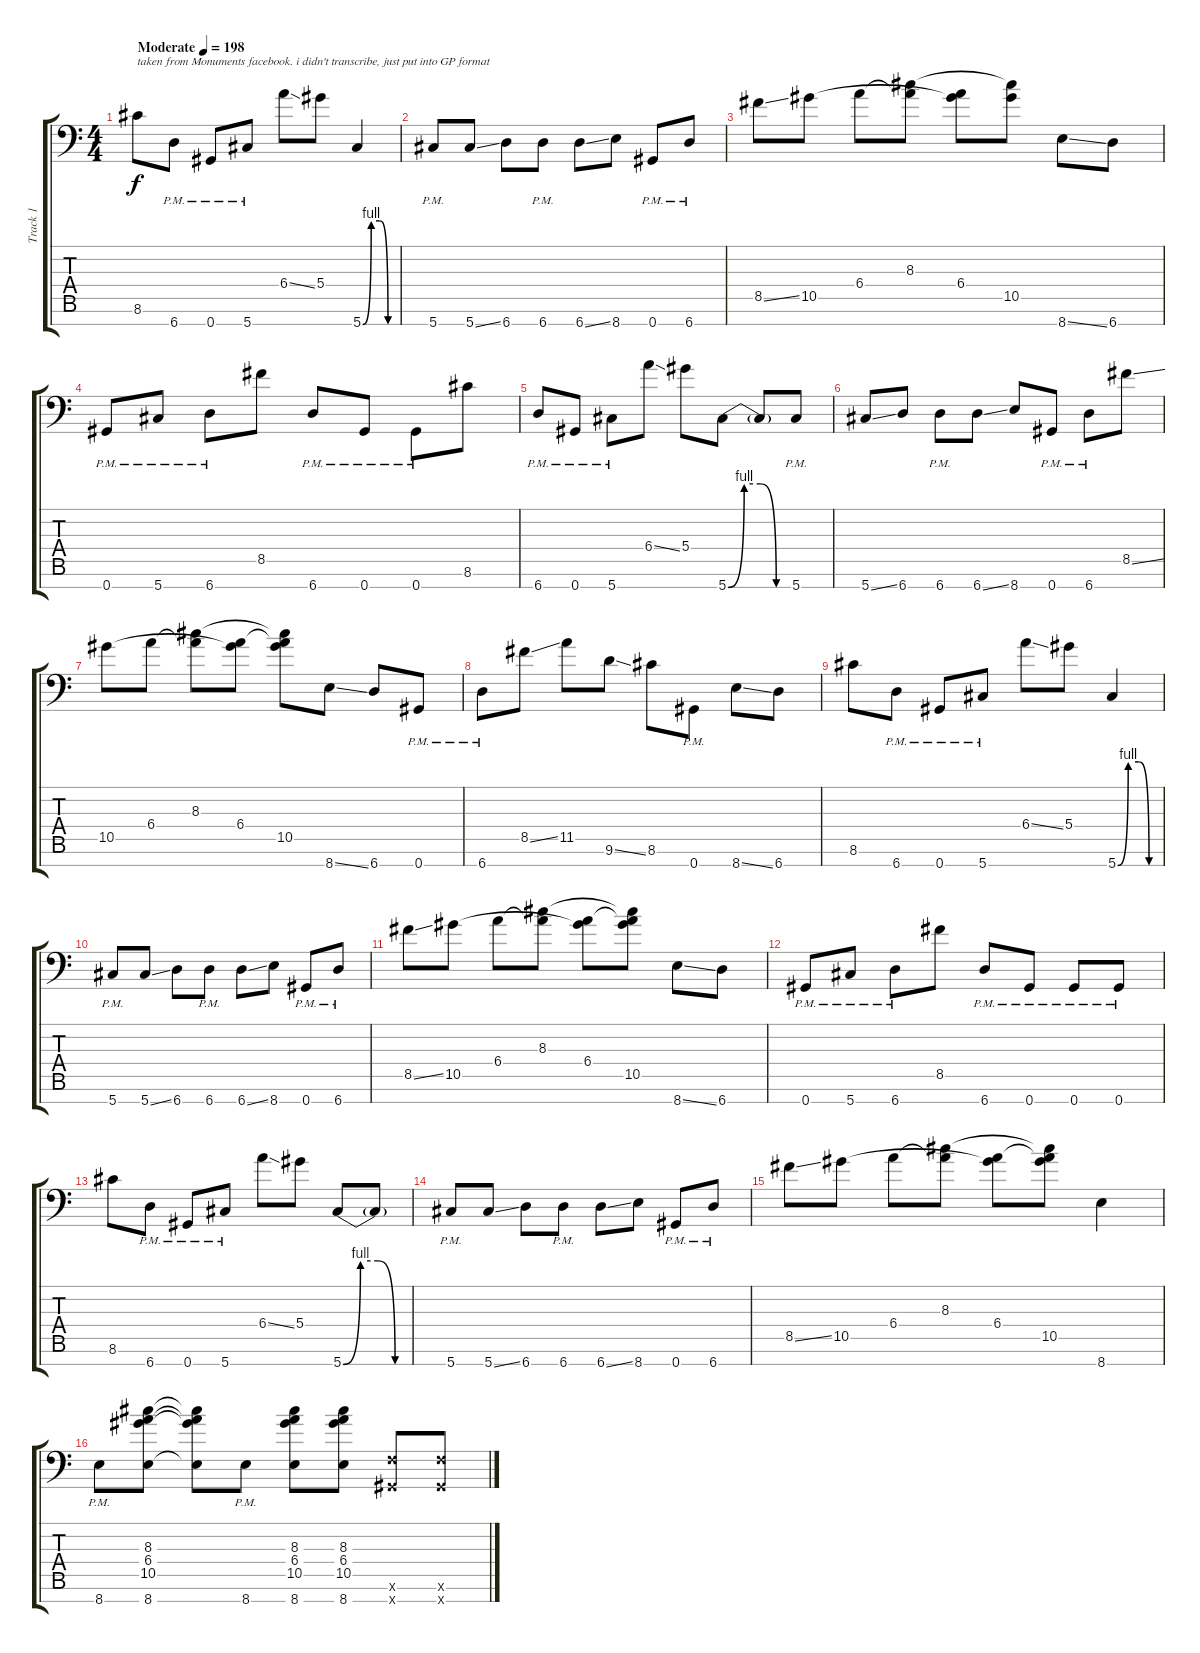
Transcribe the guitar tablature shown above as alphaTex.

\track ("Track 1" "Track 1") {instrument distortionguitar}
\staff {score tabs}
\tuning (Eb4 Bb3 F3 Eb3 Bb2 F2 Ab1) {hide}
\ts (4 4)
\tempo (198 "Moderate")
\clef f4
\ks c
8.6.8{txt "taken from Monuments facebook. i didn't transcribe, just put into GP format" dy f instrument distortionguitar} 6.7{pm}.8 0.7{pm}.8 5.7{pm}.8 6.4{ss}.8 5.4.8 5.7{be (custom 0 0 15 4 30 4 45 0 60 0)}.4 |
5.7{pm}.8 5.7{ss}.8 6.7.8 6.7{pm}.8 6.7{ss}.8 8.7.8 0.7{pm}.8 6.7{pm}.8 |
8.5{ss}.8 10.5.8 6.4.8 (8.3 6.4{t}).8 (6.4 10.5{t}).8 (8.3{t} 10.5).8 8.7{ss}.8 6.7.8 |
0.7{pm}.8 5.7{pm}.8 6.7{pm}.8 8.5.8 6.7{pm}.8 0.7{pm}.8 0.7{pm}.8 8.6.8 |
6.7{pm}.8 0.7{pm}.8 5.7{pm}.8 6.4{ss}.8 5.4.8 5.7{be (custom 0 0 15 4 30 4 45 0 60 0)}.8 5.7{t}.8 5.7{pm}.8 |
5.7{ss}.8 6.7.8 6.7{pm}.8 6.7{ss}.8 8.7.8 0.7{pm}.8 6.7{pm}.8 8.5{ss}.8 |
10.5.8 6.4.8 (8.3 6.4{t}).8 (6.4 10.5{t}).8 (8.3{t} 6.4{t} 10.5).8 8.7{ss}.8 6.7.8 0.7{pm}.8 |
6.7{pm}.8 8.5{ss}.8 11.5.8 9.6{ss}.8 8.6.8 0.7{pm}.8 8.7{ss}.8 6.7.8 |
8.6.8 6.7{pm}.8 0.7{pm}.8 5.7{pm}.8 6.4{ss}.8 5.4.8 5.7{be (custom 0 0 15 4 30 4 45 0 60 0)}.4 |
5.7{pm}.8 5.7{ss}.8 6.7.8 6.7{pm}.8 6.7{ss}.8 8.7.8 0.7{pm}.8 6.7{pm}.8 |
8.5{ss}.8 10.5.8 6.4.8 (8.3 6.4{t}).8 (6.4 10.5{t}).8 (8.3{t} 6.4{t} 10.5).8 8.7{ss}.8 6.7.8 |
0.7{pm}.8 5.7{pm}.8 6.7{pm}.8 8.5.8 6.7{pm}.8 0.7{pm}.8 0.7{pm}.8 0.7{pm}.8 |
8.6.8 6.7{pm}.8 0.7{pm}.8 5.7{pm}.8 6.4{ss}.8 5.4.8 5.7{be (custom 0 0 15 4 30 4 45 0 60 0)}.8 5.7{t}.8 |
5.7{pm}.8 5.7{ss}.8 6.7.8 6.7{pm}.8 6.7{ss}.8 8.7.8 0.7{pm}.8 6.7{pm}.8 |
8.5{ss}.8 10.5.8 6.4.8 (8.3 6.4{t}).8 (6.4 10.5{t}).8 (8.3{t} 6.4{t} 10.5).8 8.7.4 |
8.7{pm}.8 (8.3 6.4 10.5 8.7).8 (8.3{t} 6.4{t} 10.5{t} 8.7{t}).8 8.7{pm}.8 (8.3 6.4 10.5 8.7).8 (8.3 6.4 10.5 8.7).8 (0.6{x} 0.7{x}).8 (0.6{x} 0.7{x}).8
